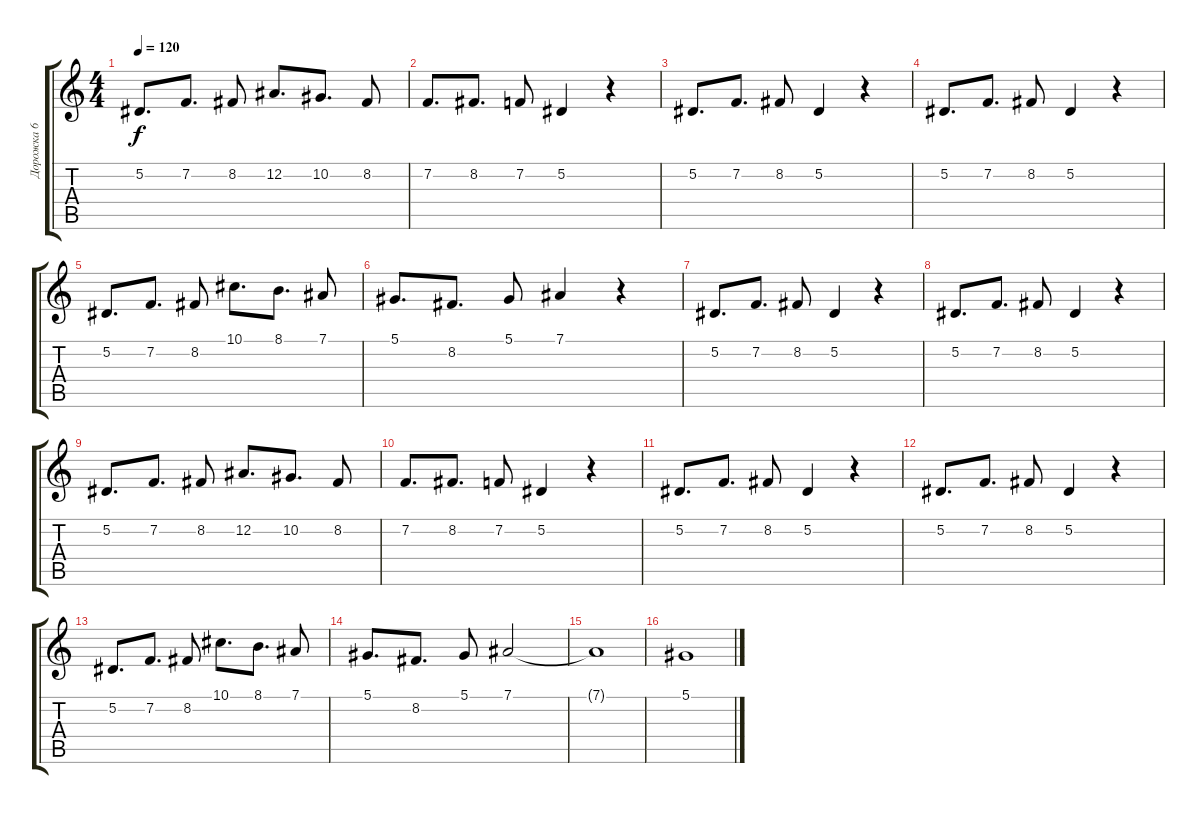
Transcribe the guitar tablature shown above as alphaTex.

\track ("Дорожка 6" "Дорожка 6") {instrument altosax}
\staff {score tabs}
\tuning (Eb4 Bb3 Gb3 Db3 Ab2 Eb2) {hide}
\ts (4 4)
\tempo 120
\clef g2
\ks c
5.2.8{d dy f} 7.2.8{d} 8.2.8 12.2.8{d} 10.2.8{d} 8.2.8 |
7.2.8{d} 8.2.8{d} 7.2.8 5.2.4 r.4 |
5.2.8{d} 7.2.8{d} 8.2.8 5.2.4 r.4 |
5.2.8{d} 7.2.8{d} 8.2.8 5.2.4 r.4 |
5.2.8{d} 7.2.8{d} 8.2.8 10.1.8{d} 8.1.8{d} 7.1.8 |
5.1.8{d} 8.2.8{d} 5.1.8 7.1.4 r.4 |
5.2.8{d} 7.2.8{d} 8.2.8 5.2.4 r.4 |
5.2.8{d} 7.2.8{d} 8.2.8 5.2.4 r.4 |
5.2.8{d} 7.2.8{d} 8.2.8 12.2.8{d} 10.2.8{d} 8.2.8 |
7.2.8{d} 8.2.8{d} 7.2.8 5.2.4 r.4 |
5.2.8{d} 7.2.8{d} 8.2.8 5.2.4 r.4 |
5.2.8{d} 7.2.8{d} 8.2.8 5.2.4 r.4 |
5.2.8{d} 7.2.8{d} 8.2.8 10.1.8{d} 8.1.8{d} 7.1.8 |
5.1.8{d} 8.2.8{d} 5.1.8 7.1.2 |
7.1{t}.1 |
5.1.1
